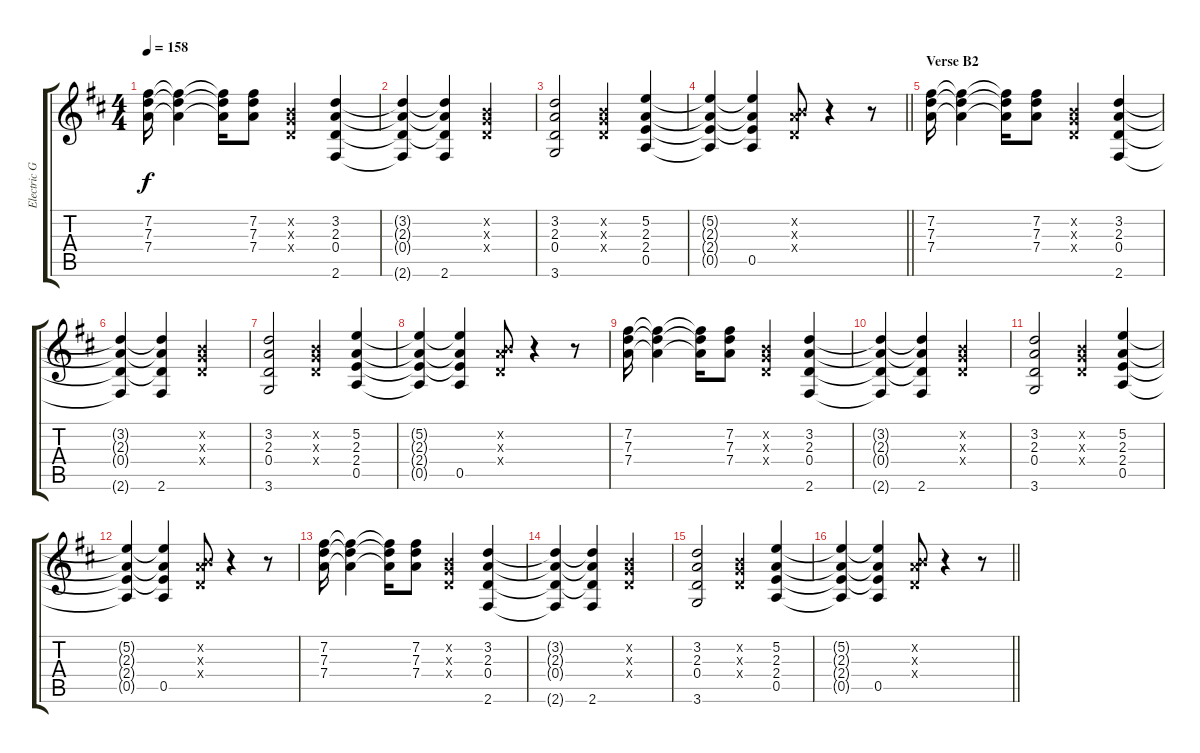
\track ("Electric Guitar" "Electric G") {instrument electricguitarjazz}
\staff {score tabs}
\tuning (E4 B3 G3 D3 A2 E2) {hide}
\ts (4 4)
\tempo 158
\clef g2
\ks d
(7.2 7.3 7.4).16{dy f} (7.2{t} 7.3{t} 7.4{t}).4 (7.2{t} 7.3{t} 7.4{t}).16 (7.2 7.3 7.4).8 (0.2{x} 0.3{x} 0.4{x}).4 (3.2 2.3 0.4 2.6).4 |
(3.2{t} 2.3{t} 0.4{t} 2.6{t}).4 (3.2{t} 2.3{t} 0.4{t} 2.6).4 (0.2{x} 0.3{x} 0.4{x}).2 |
(3.2 2.3 0.4 3.6).2 (0.2{x} 0.3{x} 0.4{x}).4 (5.2 2.3 2.4 0.5).4 |
\barLineRight lightlight
(5.2{t} 2.3{t} 2.4{t} 0.5{t}).4 (5.2{t} 2.3{t} 2.4{t} 0.5).4 (0.2{x} 2.3{x} 0.4{x}).8 r.4 r.8 |
\section ("" "Verse B2")
(7.2 7.3 7.4).16 (7.2{t} 7.3{t} 7.4{t}).4 (7.2{t} 7.3{t} 7.4{t}).16 (7.2 7.3 7.4).8 (0.2{x} 0.3{x} 0.4{x}).4 (3.2 2.3 0.4 2.6).4 |
(3.2{t} 2.3{t} 0.4{t} 2.6{t}).4 (3.2{t} 2.3{t} 0.4{t} 2.6).4 (0.2{x} 0.3{x} 0.4{x}).2 |
(3.2 2.3 0.4 3.6).2 (0.2{x} 0.3{x} 0.4{x}).4 (5.2 2.3 2.4 0.5).4 |
(5.2{t} 2.3{t} 2.4{t} 0.5{t}).4 (5.2{t} 2.3{t} 2.4{t} 0.5).4 (0.2{x} 2.3{x} 0.4{x}).8 r.4 r.8 |
(7.2 7.3 7.4).16 (7.2{t} 7.3{t} 7.4{t}).4 (7.2{t} 7.3{t} 7.4{t}).16 (7.2 7.3 7.4).8 (0.2{x} 0.3{x} 0.4{x}).4 (3.2 2.3 0.4 2.6).4 |
(3.2{t} 2.3{t} 0.4{t} 2.6{t}).4 (3.2{t} 2.3{t} 0.4{t} 2.6).4 (0.2{x} 0.3{x} 0.4{x}).2 |
(3.2 2.3 0.4 3.6).2 (0.2{x} 0.3{x} 0.4{x}).4 (5.2 2.3 2.4 0.5).4 |
(5.2{t} 2.3{t} 2.4{t} 0.5{t}).4 (5.2{t} 2.3{t} 2.4{t} 0.5).4 (0.2{x} 2.3{x} 0.4{x}).8 r.4 r.8 |
(7.2 7.3 7.4).16 (7.2{t} 7.3{t} 7.4{t}).4 (7.2{t} 7.3{t} 7.4{t}).16 (7.2 7.3 7.4).8 (0.2{x} 0.3{x} 0.4{x}).4 (3.2 2.3 0.4 2.6).4 |
(3.2{t} 2.3{t} 0.4{t} 2.6{t}).4 (3.2{t} 2.3{t} 0.4{t} 2.6).4 (0.2{x} 0.3{x} 0.4{x}).2 |
(3.2 2.3 0.4 3.6).2 (0.2{x} 0.3{x} 0.4{x}).4 (5.2 2.3 2.4 0.5).4 |
\barLineRight lightlight
(5.2{t} 2.3{t} 2.4{t} 0.5{t}).4 (5.2{t} 2.3{t} 2.4{t} 0.5).4 (0.2{x} 2.3{x} 0.4{x}).8 r.4 r.8
